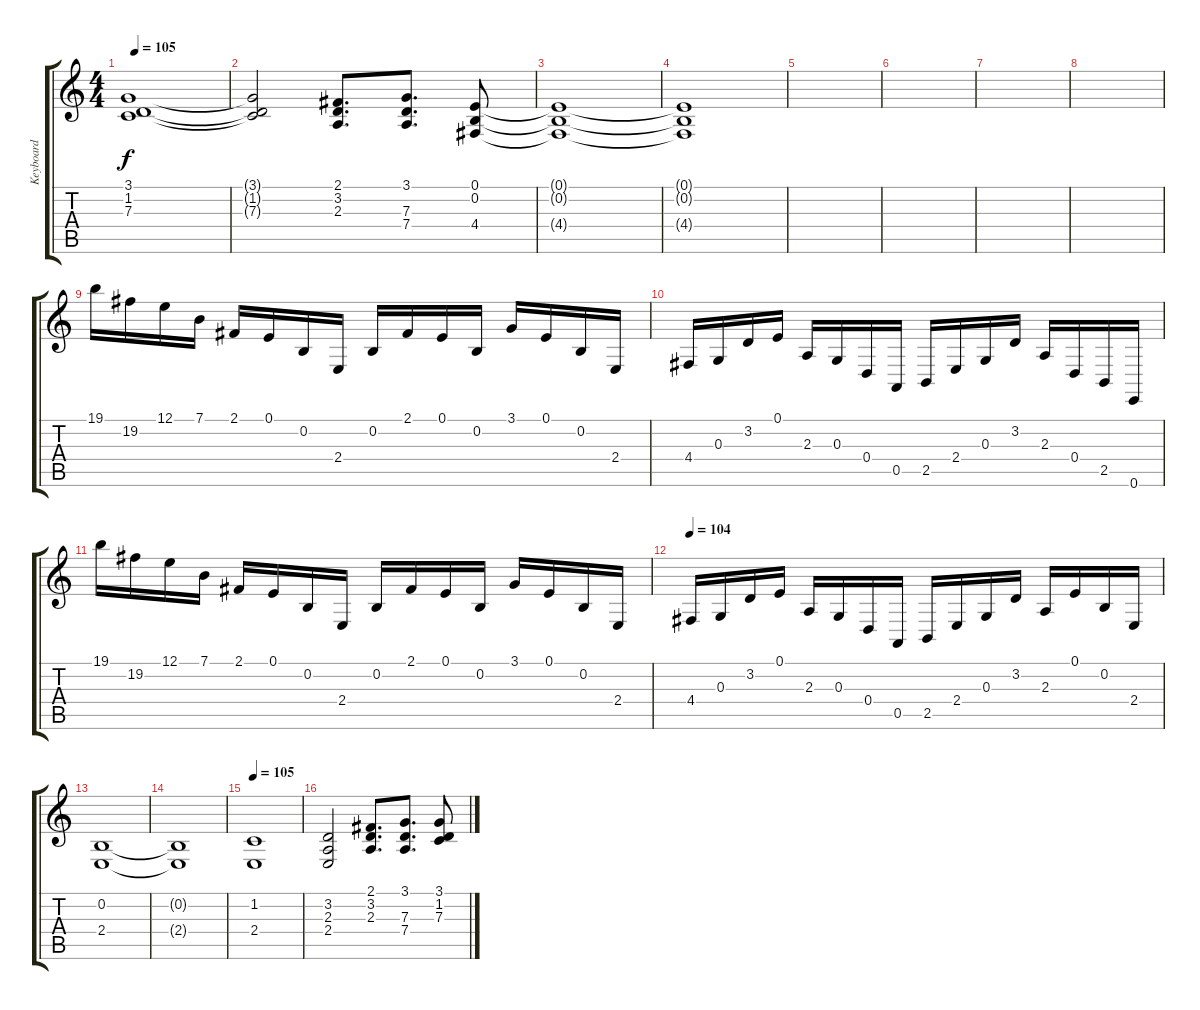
\track ("Keyboard" "Keyboard") {instrument stringensemble1}
\staff {score tabs}
\tuning (E4 B3 G3 D3 A2 E2) {hide}
\ts (4 4)
\tempo 105
\clef g2
\ks c
(3.1{t} 1.2{t} 7.3{t}).1{dy f} |
\ks aminor
(3.1{t} 1.2{t} 7.3{t}).2 (2.1 3.2 2.3).8{d} (3.1 7.3 7.4).8{d} (0.1 0.2 4.4).8 |
(0.1{t} 0.2{t} 4.4{t}).1 |
(0.1{t} 0.2{t} 4.4{t}).1 |
|
|
|
|
19.1.16{volume 13 instrument lead2sawtooth} 19.2.16 12.1.16 7.1.16 2.1.16 0.1.16 0.2.16 2.4.16 0.2.16 2.1.16 0.1.16 0.2.16 3.1.16 0.1.16 0.2.16 2.4.16 |
4.4.16 0.3.16 3.2.16 0.1.16 2.3.16 0.3.16 0.4.16 0.5.16 2.5.16 2.4.16 0.3.16 3.2.16 2.3.16 0.4.16 2.5.16 0.6.16 |
19.1.16{instrument lead2sawtooth} 19.2.16 12.1.16 7.1.16 2.1.16 0.1.16 0.2.16 2.4.16 0.2.16 2.1.16 0.1.16 0.2.16 3.1.16 0.1.16 0.2.16 2.4.16 |
\tempo 104
4.4.16 0.3.16 3.2.16 0.1.16 2.3.16 0.3.16 0.4.16 0.5.16 2.5.16 2.4.16 0.3.16 3.2.16 2.3.16 0.1.16 0.2.16 2.4.16 |
(0.2 2.4).1{volume 16 instrument stringensemble1} |
(0.2{t} 2.4{t}).1 |
\tempo 105
(1.2 2.4).1 |
\ks c
(3.2 2.3 2.4).2 (2.1 3.2 2.3).8{d} (3.1 7.3 7.4).8{d} (3.1 1.2 7.3).8
